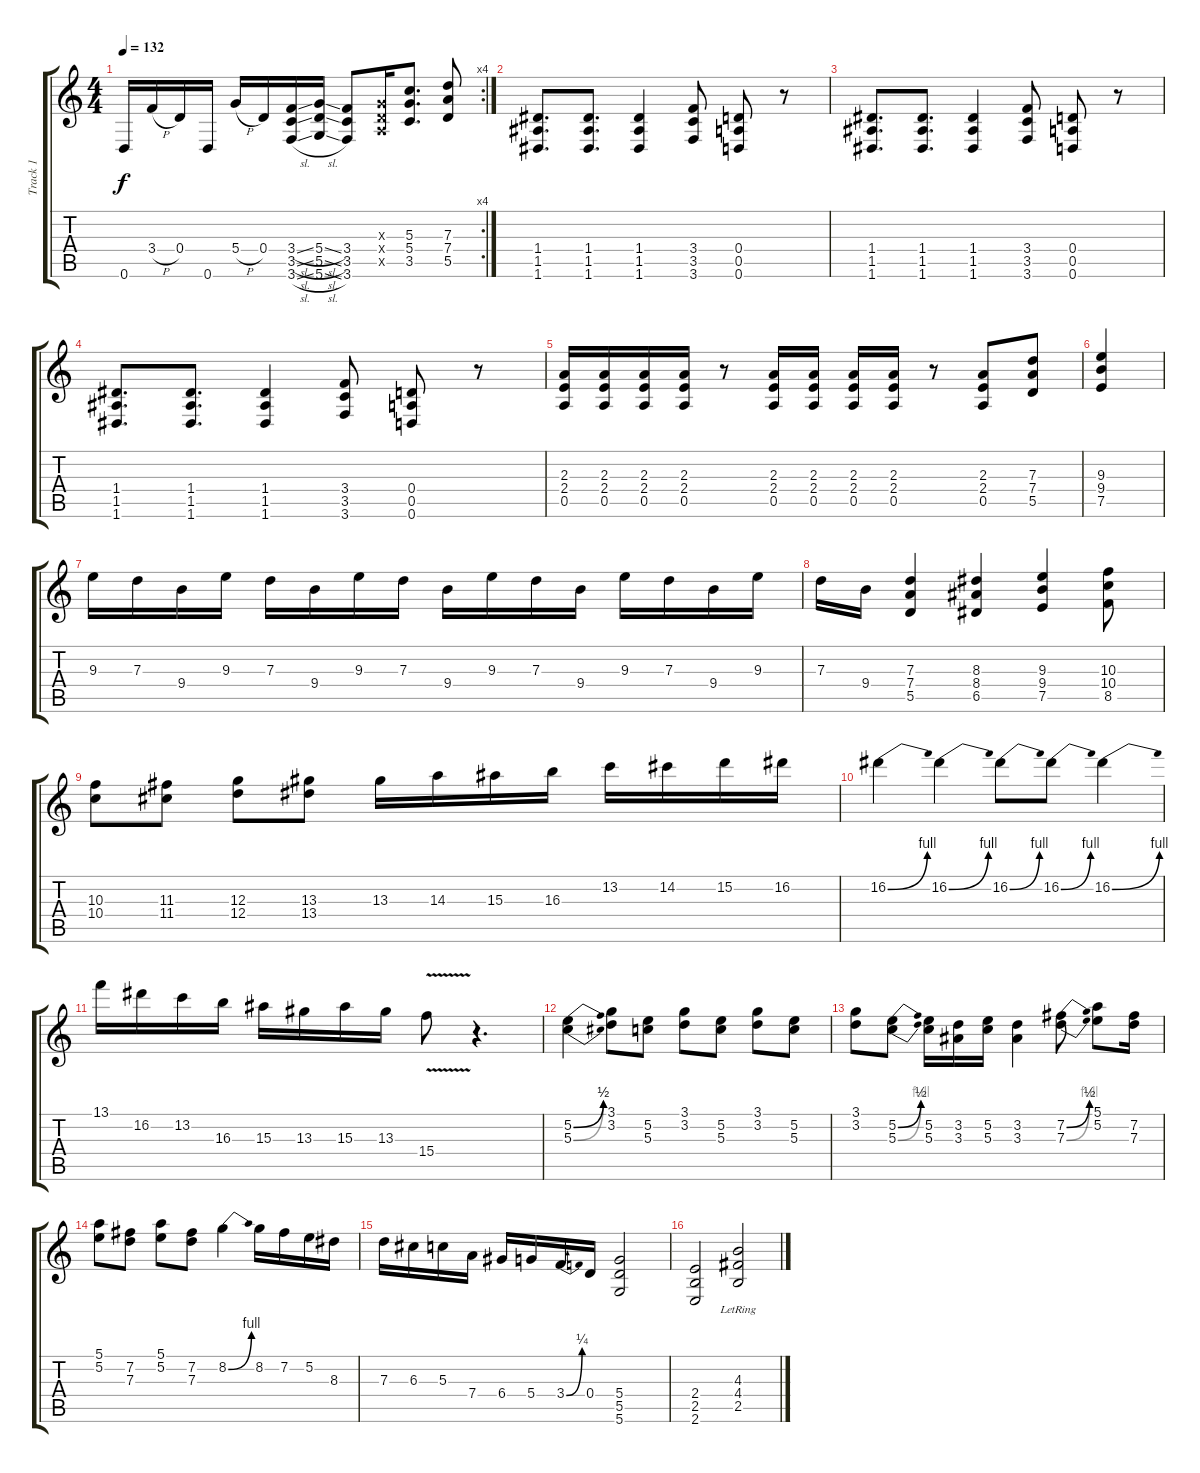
\track ("Track 1" "Track 1") {instrument overdrivenguitar}
\staff {score tabs}
\tuning (E4 B3 G3 D3 A2 D2) {hide}
\rc 4
\ts (4 4)
\tempo 132
\clef g2
\ks c
0.6.16{dy f} 3.4{h}.16 0.4.16 0.6.16 5.4{h}.16 0.4.16 (3.4{sl} 3.5{sl} 3.6{sl}).16 (5.4{sl} 5.5{sl} 5.6{sl}).16 (3.4 3.5 3.6).8 (0.3{x} 0.4{x} 0.5{x}).16 (5.3 5.4 3.5).8{d} (7.3 7.4 5.5).8 |
(1.4 1.5 1.6).8{d} (1.4 1.5 1.6).8{d} (1.4 1.5 1.6).4 (3.4 3.5 3.6).8 (0.4 0.5 0.6).8 r.8 |
(1.4 1.5 1.6).8{d} (1.4 1.5 1.6).8{d} (1.4 1.5 1.6).4 (3.4 3.5 3.6).8 (0.4 0.5 0.6).8 r.8 |
(1.4 1.5 1.6).8{d} (1.4 1.5 1.6).8{d} (1.4 1.5 1.6).4 (3.4 3.5 3.6).8 (0.4 0.5 0.6).8 r.8 |
(2.3 2.4 0.5).16 (2.3 2.4 0.5).16 (2.3 2.4 0.5).16 (2.3 2.4 0.5).16 r.8 (2.3 2.4 0.5).16 (2.3 2.4 0.5).16 (2.3 2.4 0.5).16 (2.3 2.4 0.5).16 r.8 (2.3 2.4 0.5).8 (7.3 7.4 5.5).8 |
(9.3 9.4 7.5).4 |
9.3.16 7.3.16 9.4.16 9.3.16 7.3.16 9.4.16 9.3.16 7.3.16 9.4.16 9.3.16 7.3.16 9.4.16 9.3.16 7.3.16 9.4.16 9.3.16 |
7.3.16 9.4.16 (7.3 7.4 5.5).4 (8.3 8.4 6.5).4 (9.3 9.4 7.5).4 (10.3 10.4 8.5).8 |
(10.3 10.4).8 (11.3 11.4).8 (12.3 12.4).8 (13.3 13.4).8 13.3.16 14.3.16 15.3.16 16.3.16 13.2.16 14.2.16 15.2.16 16.2.16 |
16.2{be (bend 0 0 60 4)}.4 16.2{be (bend 0 0 60 4)}.4 16.2{be (bend 0 0 60 4)}.8 16.2{be (bend 0 0 60 4)}.8 16.2{be (bend 0 0 60 4)}.4 |
13.1.16 16.2.16 13.2.16 16.3.16 15.3.16 13.3.16 15.3.16 13.3.16 15.4{v}.8 r.4{d} |
(5.2{be (bend 0 0 60 2)} 5.3{be (bend 0 0 60 2)}).4 (3.1 3.2).8 (5.2 5.3).8 (3.1 3.2).8 (5.2 5.3).8 (3.1 3.2).8 (5.2 5.3).8 |
(3.1 3.2).8 (5.2{be (bend 0 0 60 2)} 5.3{be (bend 0 0 60 4)}).8 (5.2 5.3).16 (3.2 3.3).16 (5.2 5.3).16 (3.2 3.3).4 (7.2{be (bend 0 0 60 2)} 7.3{be (bend 0 0 60 4)}).8 (5.1 5.2).8 (7.2 7.3).16 |
(5.1 5.2).8 (7.2 7.3).8 (5.1 5.2).8 (7.2 7.3).8 8.2{be (bend 0 0 60 4)}.4 8.2.16 7.2.16 5.2.16 8.3.16 |
7.3.16 6.3.16 5.3.16 7.4.16 6.4.16 5.4.16 3.4{be (bend 0 0 60 1)}.16 0.4.16 (5.4 5.5 5.6).2 |
(2.4 2.5 2.6).2 (4.3{lr} 4.4 2.5).2
